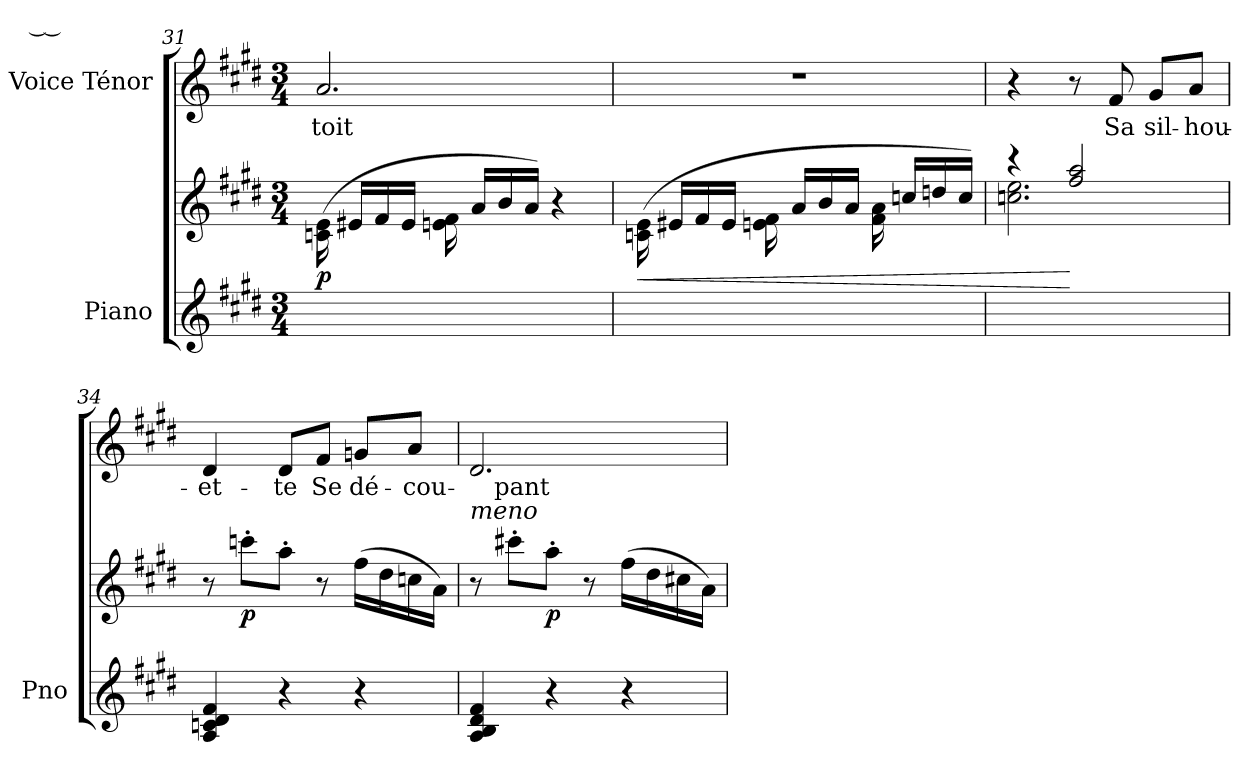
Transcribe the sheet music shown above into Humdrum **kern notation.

**kern	**kern	**dynam	**kern	**text
*part2	*part2	*part2	*part1	*part1
*staff3	*staff2	*staff2/3	*staff1	*staff1
*I"Piano	*	*	*I"Voice Ténor	*
*I'Pno	*	*	*	*
*clefG2	*clefG2	*	*clefG2	*
*k[f#c#g#d#]	*k[f#c#g#d#]	*	*k[f#c#g#d#]	*
*M3/4	*M3/4	*	*M3/4	*
=31	=31	=31	=31	=31
!	!	!LO:DY:b	!	!
2.ryy	(16cn\ 16e\	p	2.a/	toit
.	16e#X/LL	.	.	.
.	16f#/	.	.	.
.	16e#/JJ	.	.	.
.	16en\ 16f#\	.	.	.
.	16a/LL	.	.	.
.	16b/	.	.	.
.	16a/JJ)	.	.	.
.	4r	.	.	.
=32	=32	=32	=32	=32
!	!	!LO:HP:b	!	!
2.ryy	(16cn\ 16e\	<	2.r	.
.	16e#X/LL	.	.	.
.	16f#/	.	.	.
.	16e#/JJ	.	.	.
.	16en\ 16f#\	.	.	.
.	16a/LL	.	.	.
.	16b/	.	.	.
.	16a/JJ	.	.	.
.	16f#\ 16a\	.	.	.
.	16ccn/LL	.	.	.
.	16ddn/	.	.	.
.	16cc/JJ)	.	.	.
=33	=33	=33	=33	=33
*	*^	*	*	*
2.ryy	4r	2.ccn\ 2.ee\	.	4r	.
.	2ff#/ 2aa/	.	[	8r	.
.	.	.	.	8f#/	Sa
.	.	.	.	8g#/L	sil-
.	.	.	.	8a/J	-hou-
*	*v	*v	*	*	*
=34	=34	=34	=34	=34
4A/ 4cn/ 4d#/ 4f#/	8r	.	4d#/	-et-
!	!	!LO:DY:b	!	!
.	8cccn'\L	p	.	.
4r	8aa'\J	.	8d#/L	-te
.	8r	.	8f#/J	Se
4r	(16ff#\LL	.	8gn/L	dé-
.	16dd#\	.	.	.
.	16ccn\	.	8a/J	-cou-
.	16a\JJ)	.	.	.
=35	=35	=35	=35	=35
!	!LO:TX:i:t=meno	!	!	!
4A/ 4B/ 4d#/ 4f#/	8r	.	2.d#/	-_ pant
.	8ccc#X'\L	.	.	.
!	!	!LO:DY:b	!	!
4r	8aa'\J	p	.	.
.	8r	.	.	.
4r	(16ff#\LL	.	.	.
.	16dd#\	.	.	.
.	16cc#X\	.	.	.
.	16a\JJ)	.	.	.
=	=	=	=	=
*-	*-	*-	*-	*-
